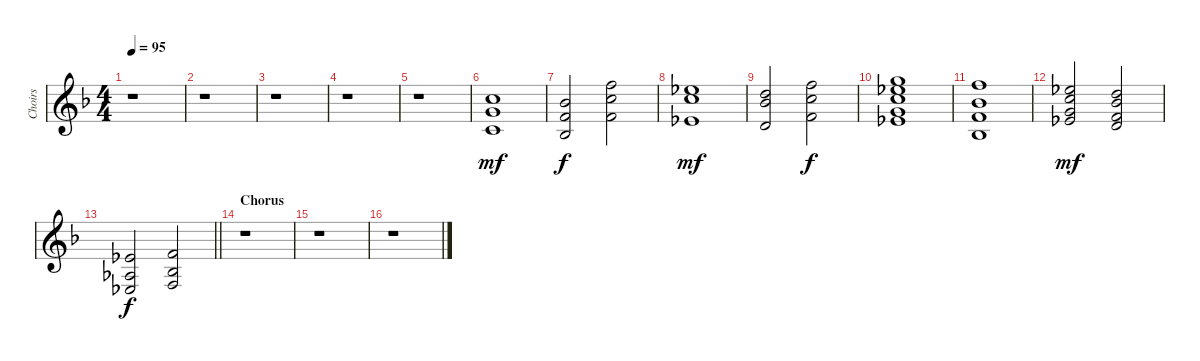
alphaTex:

\track ("Choirs" "Choirs") {instrument piccolo}
\staff {score}
\tuning (E4 B3 G3 D3 A2 E2 B1) {hide}
\ts (4 4)
\tempo 95
\clef g2
\ks f
r.1{dy f} |
r.1 |
r.1 |
r.1 |
r.1 |
(8.1 8.2 5.3).1{dy mf} |
(6.1 6.2 3.3).2{dy f} (13.1 13.2 10.3).2 |
(11.1 13.2 8.3).1{dy mf} |
(10.1 11.2 7.3).2 (13.1 13.2 10.3).2{dy f} |
(15.1 16.2 17.3 17.4 18.5).1 |
(13.1 11.2 10.3 8.4).1 |
(11.1 13.2 12.3 13.4).2{dy mf} (10.1 11.2 10.3 12.4).2 |
\barLineRight lightlight
(4.2 1.3 1.4).2{dy f} (1.1 3.3 3.4).2 |
\section ("" "Chorus")
r.1 |
r.1 |
r.1
